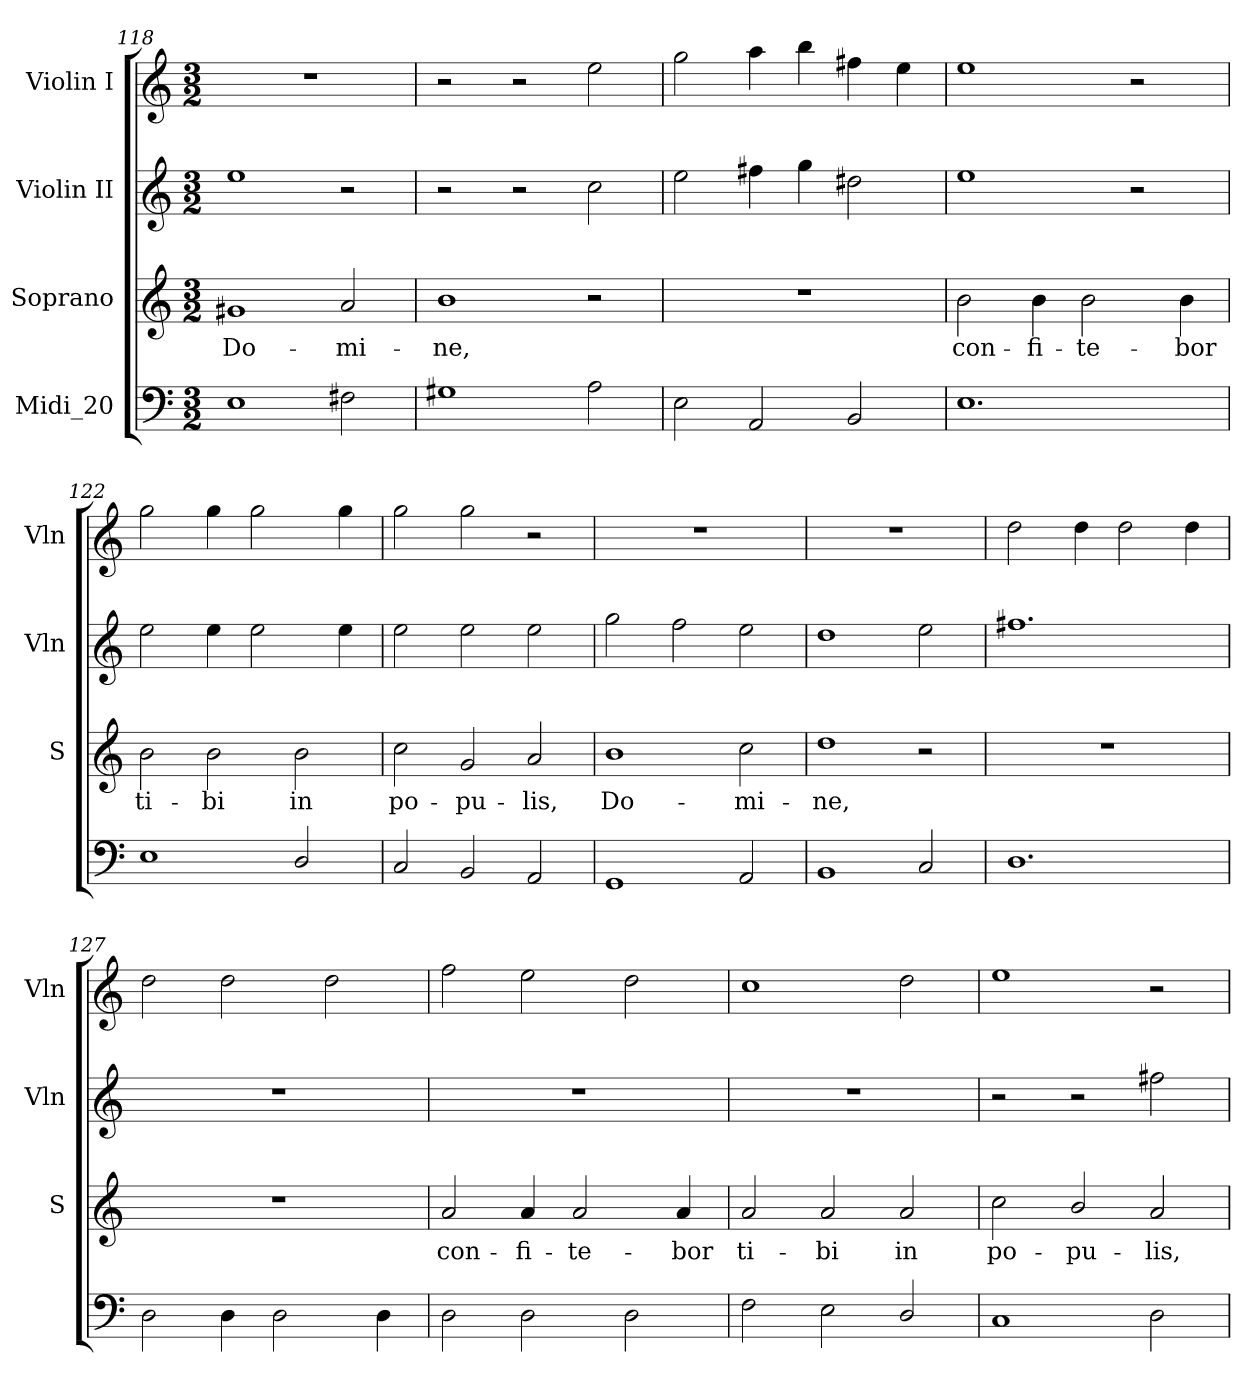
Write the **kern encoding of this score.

**kern	**kern	**text	**kern	**kern
*part4	*part3	*part3	*part2	*part1
*staff4	*staff3	*staff3	*staff2	*staff1
*I"Midi_20	*I"Soprano	*	*I"Violin II	*I"Violin I
*	*I'S	*	*I'Vln	*I'Vln
*clefF4	*clefG2	*	*clefG2	*clefG2
*k[]	*k[]	*	*k[]	*k[]
*C:	*C:	*	*C:	*C:
*M3/2	*M3/2	*	*M3/2	*M3/2
=118	=118	=118	=118	=118
!	!	!LO:LY:b	!	!LO:N:vis=1
1E	1g#X	Do-	1ee	1.r
!	!	!LO:LY:b	!	!
2F#X	2a	-mi-	2r	.
=119	=119	=119	=119	=119
!	!	!LO:LY:b	!	!
1G#X	1b	-ne,	2r	2r
.	.	.	2r	2r
2A	2r	.	2cc	2ee
=120	=120	=120	=120	=120
!	!LO:N:vis=1	!	!	!
2E	1.r	.	2ee	2gg
2AA	.	.	4ff#X	4aa
.	.	.	4gg	4bb
2BB	.	.	2dd#X	4ff#X
.	.	.	.	4ee
=121	=121	=121	=121	=121
!	!	!LO:LY:b	!	!
1.E	2b	con-	1ee	1ee
!	!	!LO:LY:b	!	!
.	4b	-fi-	.	.
!	!	!LO:LY:b	!	!
.	2b	-te-	.	.
.	.	.	2r	2r
!	!	!LO:LY:b	!	!
.	4b	-bor	.	.
=122	=122	=122	=122	=122
!	!	!LO:LY:b	!	!
1E	2b	ti-	2ee	2gg
!	!	!LO:LY:b	!	!
.	2b	-bi	4ee	4gg
.	.	.	2ee	2gg
!	!	!LO:LY:b	!	!
2D/	2b	in	.	.
.	.	.	4ee	4gg
=123	=123	=123	=123	=123
!	!	!LO:LY:b	!	!
2C	2cc	po-	2ee	2gg
!	!	!LO:LY:b	!	!
2BB	2g	-pu-	2ee	2gg
!	!	!LO:LY:b	!	!
2AA	2a	-lis,	2ee	2r
=124	=124	=124	=124	=124
!	!	!LO:LY:b	!	!LO:N:vis=1
1GG	1b	Do-	2gg	1.r
.	.	.	2ff	.
!	!	!LO:LY:b	!	!
2AA	2cc	-mi-	2ee	.
=125	=125	=125	=125	=125
!	!	!LO:LY:b	!	!LO:N:vis=1
1BB	1dd	-ne,	1dd	1.r
2C	2r	.	2ee	.
=126	=126	=126	=126	=126
!	!LO:N:vis=1	!	!	!
1.D	1.r	.	1.ff#X	2dd
.	.	.	.	4dd
.	.	.	.	2dd
.	.	.	.	4dd
=127	=127	=127	=127	=127
!	!LO:N:vis=1	!	!LO:N:vis=1	!
2D	1.r	.	1.r	2dd
4D	.	.	.	2dd
2D	.	.	.	.
.	.	.	.	2dd
4D	.	.	.	.
!!LO:LB:g=z
=128	=128	=128	=128	=128
!	!	!LO:LY:b	!LO:N:vis=1	!
2D	2a	con-	1.r	2ff
!	!	!LO:LY:b	!	!
2D	4a	-fi-	.	2ee
!	!	!LO:LY:b	!	!
.	2a	-te-	.	.
2D	.	.	.	2dd
!	!	!LO:LY:b	!	!
.	4a	-bor	.	.
=129	=129	=129	=129	=129
!	!	!LO:LY:b	!LO:N:vis=1	!
2F	2a	ti-	1.r	1cc
!	!	!LO:LY:b	!	!
2E	2a	-bi	.	.
!	!	!LO:LY:b	!	!
2D/	2a	in	.	2dd
=130	=130	=130	=130	=130
!	!	!LO:LY:b	!	!
1C	2cc	po-	2r	1ee
!	!	!LO:LY:b	!	!
.	2b/	-pu-	2r	.
!	!	!LO:LY:b	!	!
2D	2a	-lis,	2ff#X	2r
=	=	=	=	=
*-	*-	*-	*-	*-
